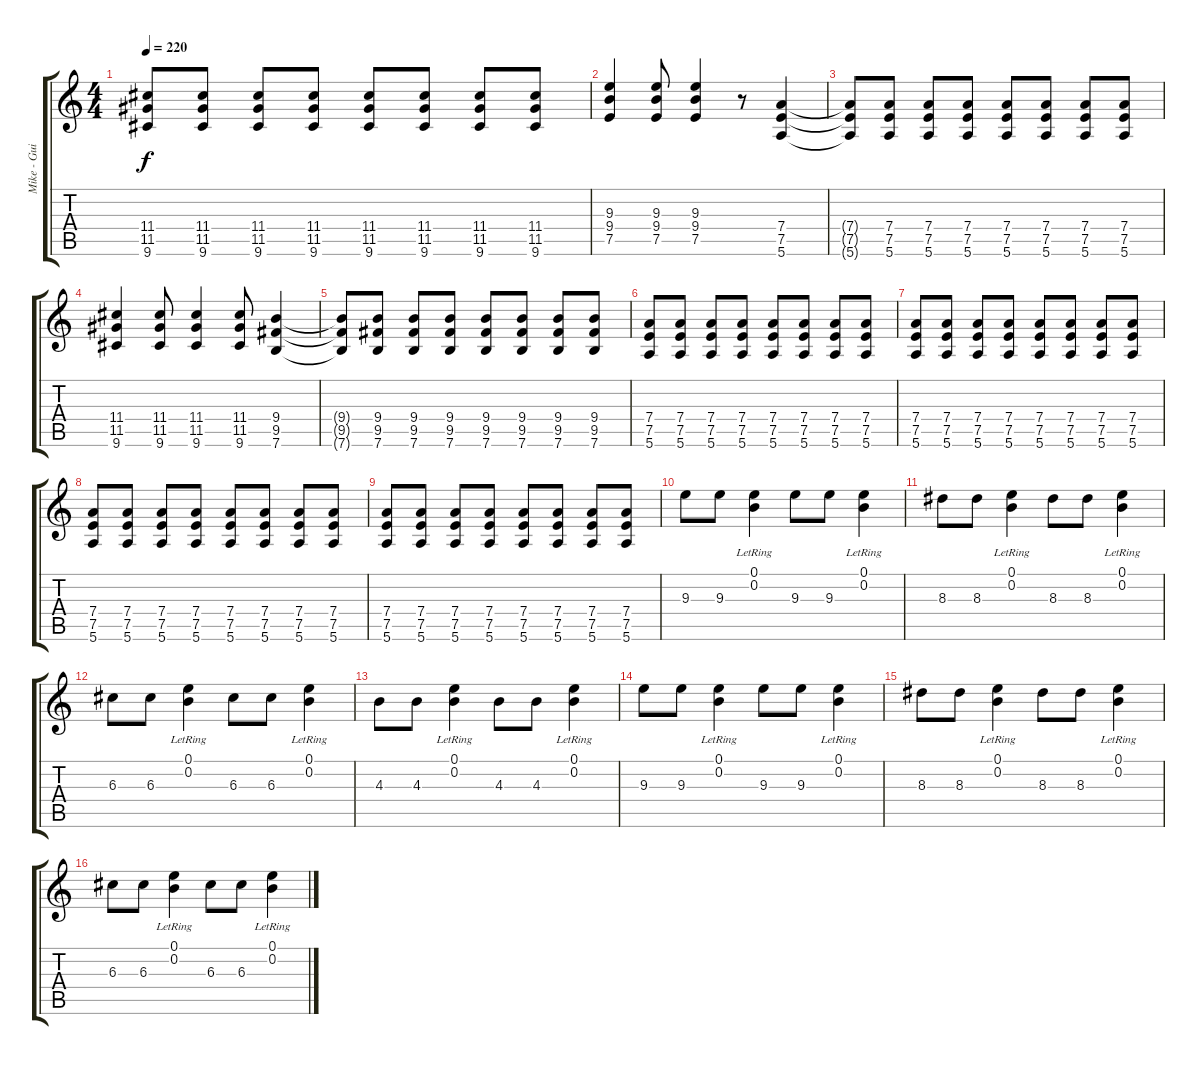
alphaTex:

\track ("Mike - Guitar" "Mike - Gui") {instrument distortionguitar}
\staff {score tabs}
\tuning (E4 B3 G3 D3 A2 E2) {hide}
\ts (4 4)
\tempo 220
\clef g2
\ks c
(11.4{t} 11.5{t} 9.6{t}).8{dy f} (11.4 11.5 9.6).8 (11.4 11.5 9.6).8 (11.4 11.5 9.6).8 (11.4 11.5 9.6).8 (11.4 11.5 9.6).8 (11.4 11.5 9.6).8 (11.4 11.5 9.6).8 |
(9.3 9.4 7.5).4 (9.3 9.4 7.5).8 (9.3 9.4 7.5).4 r.8 (7.4 7.5 5.6).4 |
(7.4{t} 7.5{t} 5.6{t}).8 (7.4 7.5 5.6).8 (7.4 7.5 5.6).8 (7.4 7.5 5.6).8 (7.4 7.5 5.6).8 (7.4 7.5 5.6).8 (7.4 7.5 5.6).8 (7.4 7.5 5.6).8 |
(11.4 11.5 9.6).4 (11.4 11.5 9.6).8 (11.4 11.5 9.6).4 (11.4 11.5 9.6).8 (9.4 9.5 7.6).4 |
(9.4{t} 9.5{t} 7.6{t}).8 (9.4 9.5 7.6).8 (9.4 9.5 7.6).8 (9.4 9.5 7.6).8 (9.4 9.5 7.6).8 (9.4 9.5 7.6).8 (9.4 9.5 7.6).8 (9.4 9.5 7.6).8 |
(7.4 7.5 5.6).8 (7.4 7.5 5.6).8 (7.4 7.5 5.6).8 (7.4 7.5 5.6).8 (7.4 7.5 5.6).8 (7.4 7.5 5.6).8 (7.4 7.5 5.6).8 (7.4 7.5 5.6).8 |
(7.4 7.5 5.6).8 (7.4 7.5 5.6).8 (7.4 7.5 5.6).8 (7.4 7.5 5.6).8 (7.4 7.5 5.6).8 (7.4 7.5 5.6).8 (7.4 7.5 5.6).8 (7.4 7.5 5.6).8 |
(7.4 7.5 5.6).8 (7.4 7.5 5.6).8 (7.4 7.5 5.6).8 (7.4 7.5 5.6).8 (7.4 7.5 5.6).8 (7.4 7.5 5.6).8 (7.4 7.5 5.6).8 (7.4 7.5 5.6).8 |
(7.4 7.5 5.6).8 (7.4 7.5 5.6).8 (7.4 7.5 5.6).8 (7.4 7.5 5.6).8 (7.4 7.5 5.6).8 (7.4 7.5 5.6).8 (7.4 7.5 5.6).8 (7.4 7.5 5.6).8 |
9.3.8{instrument electricguitarclean} 9.3.8 (0.1{lr} 0.2{lr}).4 9.3.8 9.3.8 (0.1{lr} 0.2{lr}).4 |
8.3.8{instrument electricguitarclean} 8.3.8 (0.1{lr} 0.2{lr}).4 8.3.8 8.3.8 (0.1{lr} 0.2{lr}).4 |
6.3.8{instrument electricguitarclean} 6.3.8 (0.1{lr} 0.2{lr}).4 6.3.8 6.3.8 (0.1{lr} 0.2{lr}).4 |
4.3.8{instrument electricguitarclean} 4.3.8 (0.1{lr} 0.2{lr}).4 4.3.8 4.3.8 (0.1{lr} 0.2{lr}).4 |
9.3.8{instrument electricguitarclean} 9.3.8 (0.1{lr} 0.2{lr}).4 9.3.8 9.3.8 (0.1{lr} 0.2{lr}).4 |
8.3.8{instrument electricguitarclean} 8.3.8 (0.1{lr} 0.2{lr}).4 8.3.8 8.3.8 (0.1{lr} 0.2{lr}).4 |
6.3.8{instrument electricguitarclean} 6.3.8 (0.1{lr} 0.2{lr}).4 6.3.8 6.3.8 (0.1{lr} 0.2{lr}).4
